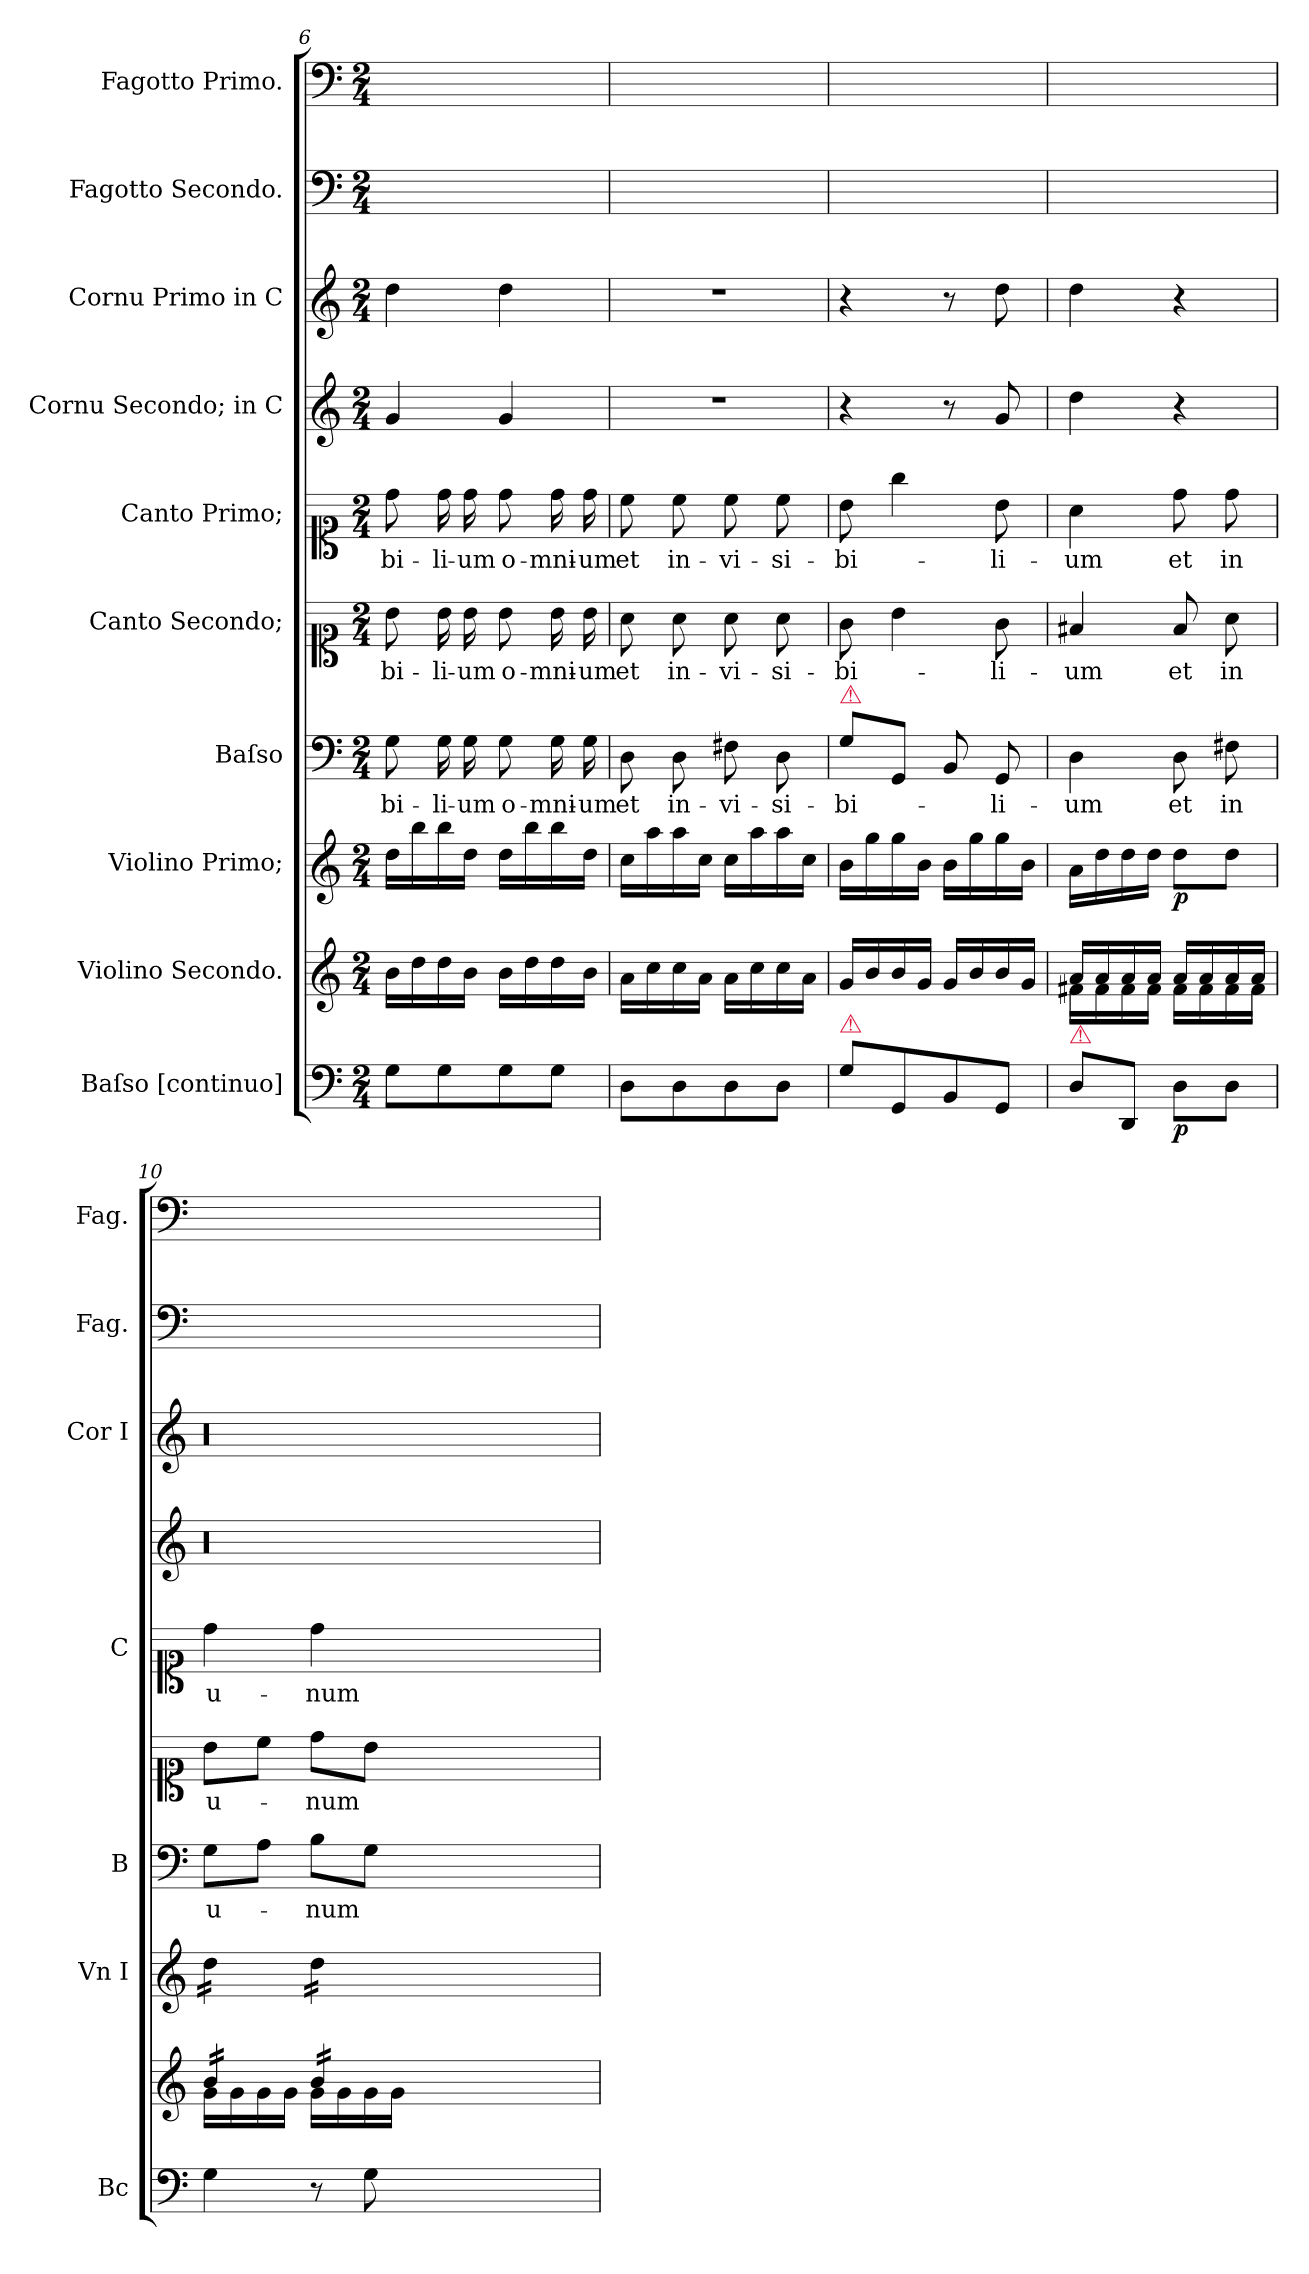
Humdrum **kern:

**kern	**dynam	**kern	**kern	**dynam	**kern	**text	**kern	**text	**kern	**text	**kern	**kern	**kern	**kern
*part10	*part10	*part9	*part8	*part8	*part7	*part7	*part6	*part6	*part5	*part5	*part4	*part3	*part2	*part1
*staff10	*staff10	*staff9	*staff8	*staff8	*staff7	*staff7	*staff6	*staff6	*staff5	*staff5	*staff4	*staff3	*staff2	*staff1
*I"Baſso [continuo]	*	*I"Violino Secondo.	*I"Violino Primo;	*	*I"Baſso	*	*I"Canto Secondo;	*	*I"Canto Primo;	*	*I"Cornu Secondo; in C	*I"Cornu Primo in C	*I"Fagotto Secondo.	*I"Fagotto Primo.
*I'Bc	*	*	*I'Vn I	*	*I'B	*	*	*	*I'C	*	*	*I'Cor I	*I'Fag.	*I'Fag.
*clefF4	*	*clefG2	*clefG2	*	*clefF4	*	*clefC1	*	*clefC1	*	*clefG2	*clefG2	*clefF4	*clefF4
*k[]	*	*k[]	*k[]	*	*k[]	*	*k[]	*	*k[]	*	*k[]	*k[]	*k[]	*k[]
*M2/4	*	*M2/4	*M2/4	*	*M2/4	*	*M2/4	*	*M2/4	*	*M2/4	*M2/4	*M2/4	*M2/4
=6	=6	=6	=6	=6	=6	=6	=6	=6	=6	=6	=6	=6	=6	=6
8GL	.	16bLL	16ddLL	.	8G	-bi-	8b\	-bi-	8dd	-bi-	4g	4dd	2ryy	2ryy
.	.	16dd	16bb	.	.	.	.	.	.	.	.	.	.	.
8G	.	16dd	16bb	.	16G	-li-	16b\	-li-	16dd	-li-	.	.	.	.
.	.	16bJJ	16ddJJ	.	16G	-um	16b\	-um	16dd	-um	.	.	.	.
8G	.	16bLL	16ddLL	.	8G	o-	8b\	o-	8dd	o-	4g	4dd	.	.
.	.	16dd	16bb	.	.	.	.	.	.	.	.	.	.	.
8GJ	.	16dd	16bb	.	16G	-mni-	16b\	-mni-	16dd	-mni-	.	.	.	.
.	.	16bJJ	16ddJJ	.	16G	-um	16b\	-um	16dd	-um	.	.	.	.
=7	=7	=7	=7	=7	=7	=7	=7	=7	=7	=7	=7	=7	=7	=7
8DL	.	16aLL	16ccLL	.	8D	et	8a\	et	8cc	et	2r	2r	2ryy	2ryy
.	.	16cc	16aa	.	.	.	.	.	.	.	.	.	.	.
8D	.	16cc	16aa	.	8D	in-	8a\	in-	8cc	in-	.	.	.	.
.	.	16aJJ	16ccJJ	.	.	.	.	.	.	.	.	.	.	.
8D	.	16aLL	16ccLL	.	8F#X	-vi-	8a\	-vi-	8cc	-vi-	.	.	.	.
.	.	16cc	16aa	.	.	.	.	.	.	.	.	.	.	.
8DJ	.	16cc	16aa	.	8D	-si-	8a\	-si-	8cc	-si-	.	.	.	.
.	.	16aJJ	16ccJJ	.	.	.	.	.	.	.	.	.	.	.
=8	=8	=8	=8	=8	=8	=8	=8	=8	=8	=8	=8	=8	=8	=8
!	!	!	!	!	!LO:TX:a:color=crimson:t=⚠	!	!	!	!	!	!	!	!	!
!LO:TX:a:color=crimson:t=⚠	!	!	!	!	!	!	!	!	!	!	!	!	!	!
8G\L	.	16gLL	16bLL	.	8G\L	-bi-	8g\	-bi-	8b	-bi-	4r	4r	2ryy	2ryy
.	.	16b	16gg	.	.	.	.	.	.	.	.	.	.	.
8GG/	.	16b	16gg	.	8GG/J	.	4b\	.	4gg	.	.	.	.	.
.	.	16gJJ	16bJJ	.	.	.	.	.	.	.	.	.	.	.
8BB/	.	16gLL	16bLL	.	8BB	.	.	.	.	.	8r	8r	.	.
.	.	16b	16gg	.	.	.	.	.	.	.	.	.	.	.
8GG/J	.	16b	16gg	.	8GG	-li-	8g\	-li-	8b	-li-	8g	8dd	.	.
.	.	16gJJ	16bJJ	.	.	.	.	.	.	.	.	.	.	.
=9	=9	=9	=9	=9	=9	=9	=9	=9	=9	=9	=9	=9	=9	=9
*	*	*^	*	*	*	*	*	*	*	*	*	*	*	*
!LO:TX:a:color=crimson:t=⚠	!	!	!	!	!	!	!	!	!	!	!	!	!	!	!
8D\L	.	16aLL	16f#XLL	16aLL	.	4D	-um	4f#X/	-um	4a	-um	4dd	4dd	2ryy	2ryy
.	.	16a	16f#	16dd	.	.	.	.	.	.	.	.	.	.	.
8DD/J	.	16a	16f#	16dd	.	.	.	.	.	.	.	.	.	.	.
.	.	16aJJ	16f#JJ	16ddJJ	.	.	.	.	.	.	.	.	.	.	.
!	!	!	!	!	!LO:DY:b	!	!	!	!	!	!	!	!	!	!
8DL	p	16aLL	16f#LL	8ddL	p	8D	et	8f#/	et	8dd	et	4r	4r	.	.
.	.	16a	16f#	.	.	.	.	.	.	.	.	.	.	.	.
8DJ	.	16a	16f#	8ddJ	.	8F#X	in	8a\	in	8dd	in	.	.	.	.
.	.	16aJJ	16f#JJ	.	.	.	.	.	.	.	.	.	.	.	.
=10	=10	=10	=10	=10	=10	=10	=10	=10	=10	=10	=10	=10	=10	=10	=10
!	!	!	!	!	!	!	!	!	!	!	!	!LO:N:vis=00	!LO:N:vis=00	!	!
*	*	*tremolo	*	*	*	*	*	*	*	*	*	*	*	*	*
*	*	*	*	*tremolo	*	*	*	*	*	*	*	*	*	*	*
4G	.	16bLL	16gLL	16ddLL	.	8GL	u-	8b\L	u-	4dd	u-	0r	0r	2ryy	2ryy
.	.	16b	16g	16dd	.	.	.	.	.	.	.	.	.	.	.
.	.	16b	16g	16dd	.	8AJ	.	8cc\J	.	.	.	.	.	.	.
.	.	16bJJ	16gJJ	16ddJJ	.	.	.	.	.	.	.	.	.	.	.
8r	.	16bLL	16gLL	16ddLL	.	8BL	-num	8dd\L	-num	4dd	-num	.	.	.	.
.	.	16b	16g	16dd	.	.	.	.	.	.	.	.	.	.	.
8G	.	16b	16g	16dd	.	8GJ	.	8b\J	.	.	.	.	.	.	.
.	.	16bJJ	16gJJ	16ddJJ	.	.	.	.	.	.	.	.	.	.	.
*	*	*	*	*Xtremolo	*	*	*	*	*	*	*	*	*	*	*
*	*	*Xtremolo	*	*	*	*	*	*	*	*	*	*	*	*	*
1.ryy	.	1.ryy	1.ryy	1.ryy	.	1.ryy	.	1.ryy	.	1.ryy	.	.	.	1.ryy	1.ryy
*	*	*v	*v	*	*	*	*	*	*	*	*	*	*	*	*
=	=	=	=	=	=	=	=	=	=	=	=	=	=	=
*-	*-	*-	*-	*-	*-	*-	*-	*-	*-	*-	*-	*-	*-	*-
